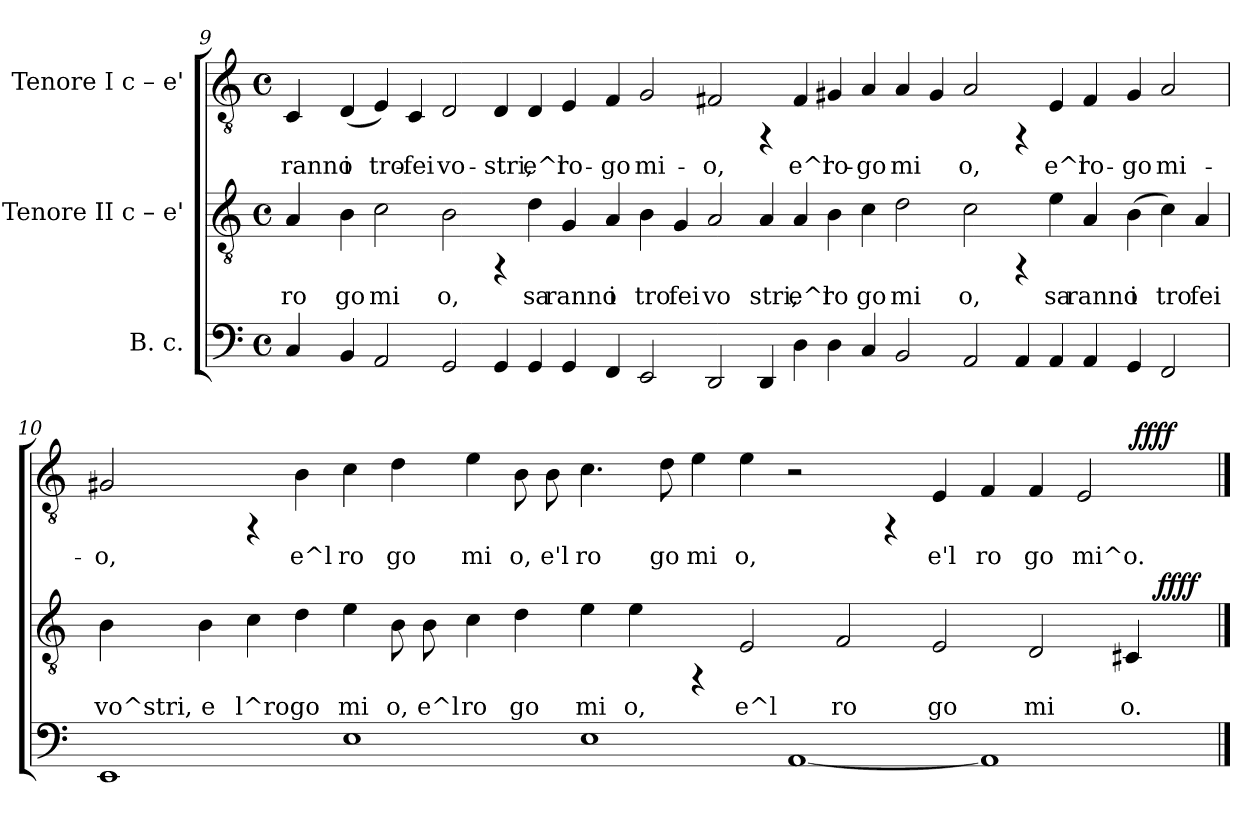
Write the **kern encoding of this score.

**kern	**kern	**text	**dynam	**kern	**text	**dynam
*part3	*part2	*part2	*part2	*part1	*part1	*part1
*staff3	*staff2	*staff2	*staff2	*staff1	*staff1	*staff1
*I"B. c.	*I"Tenore II  c – e'	*	*	*I"Tenore I  c – e'	*	*
!!LO:LB:g=z
*clefF4	*clefGv2	*	*	*clefGv2	*	*
*k[]	*k[]	*	*	*k[]	*	*
*C:	*C:	*	*	*C:	*	*
*M4/4	*M4/4	*	*	*M4/4	*	*
*met(c)	*met(c)	*	*	*met(c)	*	*
=9	=9	=9	=9	=9	=9	=9
!	!	!LO:LY:b:rj	!	!	!LO:LY:b:rj	!
4C/	4A/	ro	.	4C/	-ranno	.
!	!	!LO:LY:b:rj	!	!	!LO:LY:b:rj	!
4BB/	4B\	go	.	(<4D/	i	.
!	!	!LO:LY:b:rj	!	!	!LO:LY:b:rj	!
2AA/	2c\	mi	.	4E/)	tro-	.
!	!	!	!	!	!LO:LY:b:rj	!
.	.	.	.	4C/	-fei	.
!	!	!LO:LY:b:rj	!	!	!LO:LY:b:rj	!
2GG/	2B\	o,	.	2D/	vo-	.
!	!	!	!	!	!LO:LY:b:rj	!
4GG/	4rFF	.	.	4D/	-stri,	.
!	!	!LO:LY:b:rj	!	!	!LO:LY:b:rj	!
4GG/	4d\	sa	.	4D/	e^l	.
!	!	!LO:LY:b:rj	!	!	!LO:LY:b:rj	!
4GG/	4G/	ranno	.	4E/	ro-	.
!	!	!LO:LY:b:rj	!	!	!LO:LY:b:rj	!
4FF/	4A/	i	.	4F/	-go	.
!	!	!LO:LY:b:rj	!	!	!LO:LY:b:rj	!
2EE/	4B\	tro	.	2G/	mi-	.
!	!	!LO:LY:b:rj	!	!	!	!
.	4G/	fei	.	.	.	.
!	!	!LO:LY:b:rj	!	!	!LO:LY:b:rj	!
2DD/	2A/	vo	.	2F#X/	-o,	.
!	!	!LO:LY:b:rj	!	!	!	!
4DD/	4A/	stri,	.	4rFF	.	.
!	!	!LO:LY:b:rj	!	!	!LO:LY:b:rj	!
4D\	4A/	e^l	.	4F#/	e^l	.
!	!	!LO:LY:b:rj	!	!	!LO:LY:b:rj	!
4D\	4B\	ro	.	4G#X/	ro-	.
!	!	!LO:LY:b:rj	!	!	!LO:LY:b:rj	!
4C/	4c\	go	.	4A/	-go	.
!	!	!LO:LY:b:rj	!	!	!LO:LY:b:rj	!
2BB/	2d\	mi	.	4A/	mi-	.
!	!	!	!	!	!LO:LY:b:rj	!
.	.	.	.	4G#/	--	.
!	!	!LO:LY:b:rj	!	!	!LO:LY:b:rj	!
2AA/	2c\	o,	.	2A/	-o,	.
4AA/	4rFF	.	.	4rFF	.	.
!	!	!LO:LY:b:rj	!	!	!LO:LY:b:rj	!
4AA/	4e\	sa	.	4E/	e^l	.
!	!	!LO:LY:b:rj	!	!	!LO:LY:b:rj	!
4AA/	4A/	ranno	.	4F#/	ro-	.
!	!	!LO:LY:b:rj	!	!	!LO:LY:b:rj	!
4GG/	(<4B\	i	.	4G#/	-go	.
!	!	!LO:LY:b:rj	!	!	!LO:LY:b:rj	!
2FF/	4c\)	tro	.	2A/	mi-	.
!	!	!LO:LY:b:rj	!	!	!	!
.	4A/	fei	.	.	.	.
!!LO:LB:g=z
=10	=10	=10	=10	=10	=10	=10
!	!	!LO:LY:b:rj	!	!	!LO:LY:b:rj	!
*	*^	*	*	*^	*	*
1EE	4B\	1ryy	vo^stri,	.	2G#X/	1ryy	-o,	.
!	!	!	!LO:LY:b:rj	!	!	!	!	!
.	4B\	.	e	.	.	.	.	.
!	!	!	!LO:LY:b:rj	!	!	!	!	!
.	4c\	.	l^ro	.	4rFF	.	.	.
!	!	!	!LO:LY:b:rj	!	!	!	!LO:LY:b:rj	!
.	4d\	.	go	.	4B\	.	e^l	.
!	!	!	!LO:LY:b:rj	!	!	!	!LO:LY:b:rj	!
1E	4e\	1ryy	mi	.	4c\	1ryy	ro	.
!	!	!	!LO:LY:b:rj	!	!	!	!LO:LY:b:rj	!
.	8B\	.	o,	.	4d\	.	go	.
!	!	!	!LO:LY:b:rj	!	!	!	!	!
.	8B\	.	e^l	.	.	.	.	.
!	!	!	!LO:LY:b:rj	!	!	!	!LO:LY:b:rj	!
.	4c\	.	ro	.	4e\	.	mi	.
!	!	!	!LO:LY:b:rj	!	!	!	!LO:LY:b:rj	!
.	4d\	.	go	.	8B\	.	o,	.
!	!	!	!	!	!	!	!LO:LY:b:rj	!
.	.	.	.	.	8B\	.	e'l	.
!	!	!	!LO:LY:b:rj	!	!	!	!LO:LY:b:rj	!
1E	4e\	1ryy	mi	.	4.c\	1ryy	ro	.
!	!	!	!LO:LY:b:rj	!	!	!	!	!
.	4e\	.	o,	.	.	.	.	.
!	!	!	!	!	!	!	!LO:LY:b:rj	!
.	.	.	.	.	8d\	.	go	.
!	!	!	!	!	!	!	!LO:LY:b:rj	!
.	4rFF	.	.	.	4e\	.	mi	.
!	!	!	!LO:LY:b:rj	!	!	!	!LO:LY:b:rj	!
.	2E/	.	e^l	.	4e\	.	o,	.
[<1AA	.	1ryy	.	.	2r	1ryy	.	.
!	!	!	!LO:LY:b:rj	!	!	!	!	!
.	2F/	.	ro	.	.	.	.	.
.	.	.	.	.	4rFF	.	.	.
!	!	!	!LO:LY:b:rj	!	!	!	!LO:LY:b:rj	!
.	2E/	.	go	.	4E/	.	e'l	.
!	!	!	!	!	!	!	!LO:LY:b:rj	!
1AA]	.	2ryy	.	.	4F/	2ryy	ro	.
!	!	!	!LO:LY:b:rj	!	!	!	!LO:LY:b:rj	!
.	2D/	.	mi	.	4F/	.	go	.
!	!	!	!	!	!	!	!LO:LY:b:rj	!
.	.	4ryy	.	.	2E/	4ryy	mi^o.	.
!	!	!	!LO:LY:b:rj	!	!	!	!	!
.	4C#X/	16.ryy	o.	.	.	64ryy	.	.
!	!	!	!	!	!	!	!	!LO:DY:b
.	.	.	.	.	.	8...ryy	.	ffff
!	!	!	!	!LO:DY:b	!	!	!	!
.	.	8ryy	.	ffff	.	.	.	.
.	.	32ryy	.	.	.	.	.	.
*	*v	*v	*	*	*	*	*	*
*	*	*	*	*v	*v	*	*
==	==	==	==	==	==	==
*-	*-	*-	*-	*-	*-	*-
